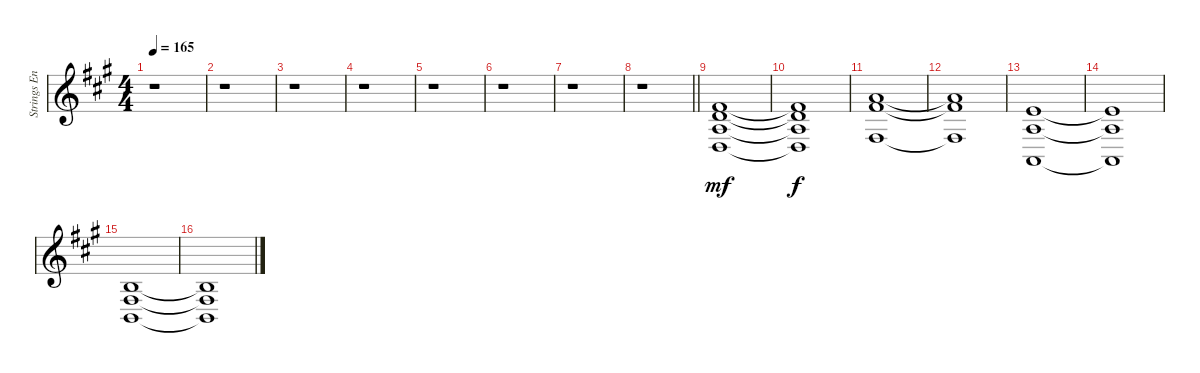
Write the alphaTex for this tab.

\track ("Strings Ensemble " "Strings En") {instrument stringensemble2}
\staff {score}
\tuning (E4 B3 G3 D3 A2 E2) {hide}
\ts (4 4)
\tempo 165
\clef g2
\ks a
r.1{dy f} |
r.1 |
r.1 |
r.1 |
r.1 |
r.1 |
r.1 |
\barLineRight lightlight
r.1 |
(7.2 7.3 7.4 5.5).1{dy mf volume 10} |
(7.2{t} 7.3{t} 7.4{t} 5.5{t}).1{dy f} |
(2.1 10.2 4.4).1 |
(2.1{t} 10.2{t} 4.4{t}).1 |
(0.1 2.3 0.5).1 |
(0.1{t} 2.3{t} 0.5{t}).1 |
(0.2 4.4 2.5).1 |
(0.2{t} 4.4{t} 2.5{t}).1
